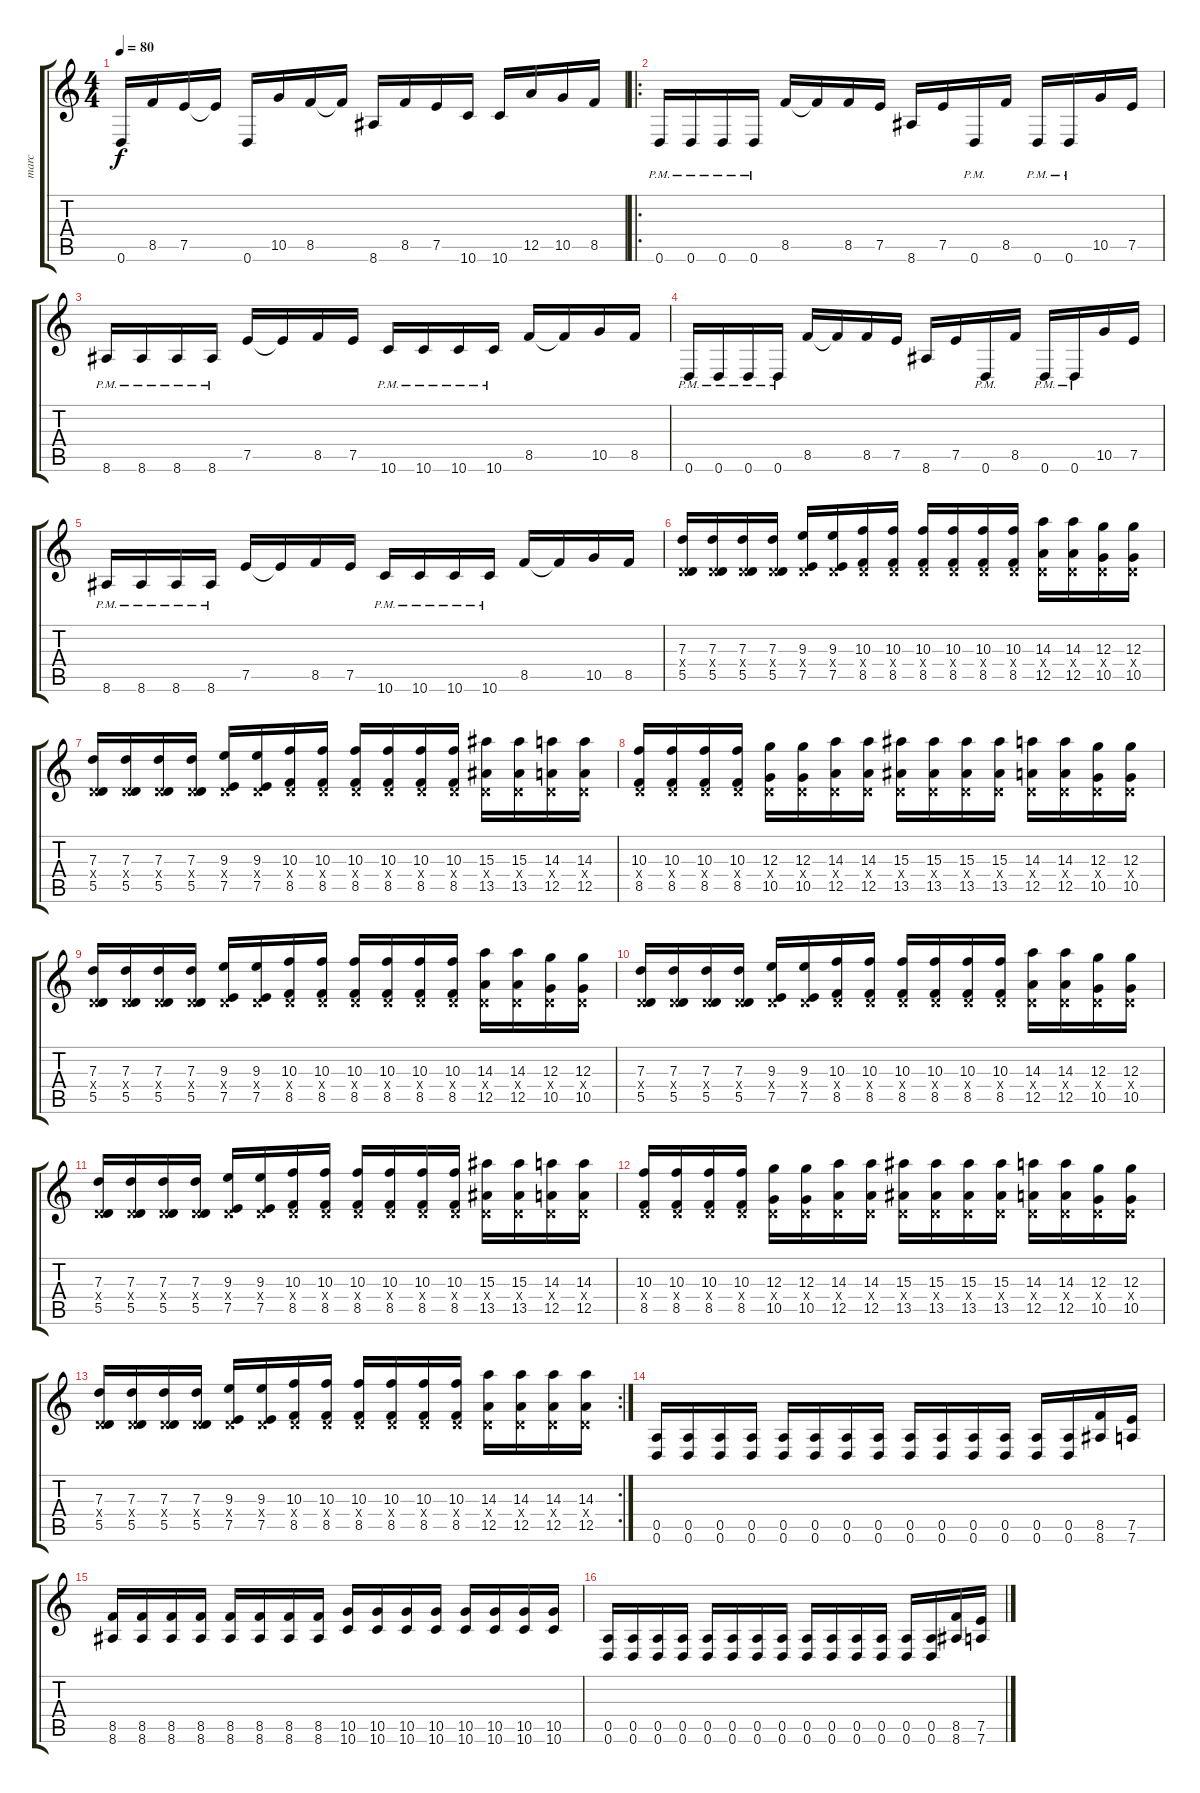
\track ("marc" "marc") {instrument distortionguitar}
\staff {score tabs}
\tuning (E4 B3 G3 D3 A2 D2) {hide}
\ts (4 4)
\tempo 80
\clef g2
\ks c
0.6.16{dy f} 8.5.16 7.5.16 7.5{t}.16 0.6.16 10.5.16 8.5.16 8.5{t}.16 8.6.16 8.5.16 7.5.16 10.6.16 10.6.16 12.5.16 10.5.16 8.5.16 |
\ro
0.6{pm}.16 0.6{pm}.16 0.6{pm}.16 0.6{pm}.16 8.5.16 8.5{t}.16 8.5.16 7.5.16 8.6.16 7.5.16 0.6{pm}.16 8.5.16 0.6{pm}.16 0.6{pm}.16 10.5.16 7.5.16 |
8.6{pm}.16 8.6{pm}.16 8.6{pm}.16 8.6{pm}.16 7.5.16 7.5{t}.16 8.5.16 7.5.16 10.6{pm}.16 10.6{pm}.16 10.6{pm}.16 10.6{pm}.16 8.5.16 8.5{t}.16 10.5.16 8.5.16 |
0.6{pm}.16 0.6{pm}.16 0.6{pm}.16 0.6{pm}.16 8.5.16 8.5{t}.16 8.5.16 7.5.16 8.6.16 7.5.16 0.6{pm}.16 8.5.16 0.6{pm}.16 0.6{pm}.16 10.5.16 7.5.16 |
8.6{pm}.16 8.6{pm}.16 8.6{pm}.16 8.6{pm}.16 7.5.16 7.5{t}.16 8.5.16 7.5.16 10.6{pm}.16 10.6{pm}.16 10.6{pm}.16 10.6{pm}.16 8.5.16 8.5{t}.16 10.5.16 8.5.16 |
(7.3 0.4{x} 5.5).16 (7.3 0.4{x} 5.5).16 (7.3 0.4{x} 5.5).16 (7.3 0.4{x} 5.5).16 (9.3 0.4{x} 7.5).16 (9.3 0.4{x} 7.5).16 (10.3 0.4{x} 8.5).16 (10.3 0.4{x} 8.5).16 (10.3 0.4{x} 8.5).16 (10.3 0.4{x} 8.5).16 (10.3 0.4{x} 8.5).16 (10.3 0.4{x} 8.5).16 (14.3 0.4{x} 12.5).16 (14.3 0.4{x} 12.5).16 (12.3 0.4{x} 10.5).16 (12.3 0.4{x} 10.5).16 |
(7.3 0.4{x} 5.5).16 (7.3 0.4{x} 5.5).16 (7.3 0.4{x} 5.5).16 (7.3 0.4{x} 5.5).16 (9.3 0.4{x} 7.5).16 (9.3 0.4{x} 7.5).16 (10.3 0.4{x} 8.5).16 (10.3 0.4{x} 8.5).16 (10.3 0.4{x} 8.5).16 (10.3 0.4{x} 8.5).16 (10.3 0.4{x} 8.5).16 (10.3 0.4{x} 8.5).16 (15.3 0.4{x} 13.5).16 (15.3 0.4{x} 13.5).16 (14.3 0.4{x} 12.5).16 (14.3 0.4{x} 12.5).16 |
(10.3 0.4{x} 8.5).16 (10.3 0.4{x} 8.5).16 (10.3 0.4{x} 8.5).16 (10.3 0.4{x} 8.5).16 (12.3 0.4{x} 10.5).16 (12.3 0.4{x} 10.5).16 (14.3 0.4{x} 12.5).16 (14.3 0.4{x} 12.5).16 (15.3 0.4{x} 13.5).16 (15.3 0.4{x} 13.5).16 (15.3 0.4{x} 13.5).16 (15.3 0.4{x} 13.5).16 (14.3 0.4{x} 12.5).16 (14.3 0.4{x} 12.5).16 (12.3 0.4{x} 10.5).16 (12.3 0.4{x} 10.5).16 |
(7.3 0.4{x} 5.5).16 (7.3 0.4{x} 5.5).16 (7.3 0.4{x} 5.5).16 (7.3 0.4{x} 5.5).16 (9.3 0.4{x} 7.5).16 (9.3 0.4{x} 7.5).16 (10.3 0.4{x} 8.5).16 (10.3 0.4{x} 8.5).16 (10.3 0.4{x} 8.5).16 (10.3 0.4{x} 8.5).16 (10.3 0.4{x} 8.5).16 (10.3 0.4{x} 8.5).16 (14.3 0.4{x} 12.5).16 (14.3 0.4{x} 12.5).16 (12.3 0.4{x} 10.5).16 (12.3 0.4{x} 10.5).16 |
(7.3 0.4{x} 5.5).16 (7.3 0.4{x} 5.5).16 (7.3 0.4{x} 5.5).16 (7.3 0.4{x} 5.5).16 (9.3 0.4{x} 7.5).16 (9.3 0.4{x} 7.5).16 (10.3 0.4{x} 8.5).16 (10.3 0.4{x} 8.5).16 (10.3 0.4{x} 8.5).16 (10.3 0.4{x} 8.5).16 (10.3 0.4{x} 8.5).16 (10.3 0.4{x} 8.5).16 (14.3 0.4{x} 12.5).16 (14.3 0.4{x} 12.5).16 (12.3 0.4{x} 10.5).16 (12.3 0.4{x} 10.5).16 |
(7.3 0.4{x} 5.5).16 (7.3 0.4{x} 5.5).16 (7.3 0.4{x} 5.5).16 (7.3 0.4{x} 5.5).16 (9.3 0.4{x} 7.5).16 (9.3 0.4{x} 7.5).16 (10.3 0.4{x} 8.5).16 (10.3 0.4{x} 8.5).16 (10.3 0.4{x} 8.5).16 (10.3 0.4{x} 8.5).16 (10.3 0.4{x} 8.5).16 (10.3 0.4{x} 8.5).16 (15.3 0.4{x} 13.5).16 (15.3 0.4{x} 13.5).16 (14.3 0.4{x} 12.5).16 (14.3 0.4{x} 12.5).16 |
(10.3 0.4{x} 8.5).16 (10.3 0.4{x} 8.5).16 (10.3 0.4{x} 8.5).16 (10.3 0.4{x} 8.5).16 (12.3 0.4{x} 10.5).16 (12.3 0.4{x} 10.5).16 (14.3 0.4{x} 12.5).16 (14.3 0.4{x} 12.5).16 (15.3 0.4{x} 13.5).16 (15.3 0.4{x} 13.5).16 (15.3 0.4{x} 13.5).16 (15.3 0.4{x} 13.5).16 (14.3 0.4{x} 12.5).16 (14.3 0.4{x} 12.5).16 (12.3 0.4{x} 10.5).16 (12.3 0.4{x} 10.5).16 |
\rc 2
(7.3 0.4{x} 5.5).16 (7.3 0.4{x} 5.5).16 (7.3 0.4{x} 5.5).16 (7.3 0.4{x} 5.5).16 (9.3 0.4{x} 7.5).16 (9.3 0.4{x} 7.5).16 (10.3 0.4{x} 8.5).16 (10.3 0.4{x} 8.5).16 (10.3 0.4{x} 8.5).16 (10.3 0.4{x} 8.5).16 (10.3 0.4{x} 8.5).16 (10.3 0.4{x} 8.5).16 (14.3 0.4{x} 12.5).16 (14.3 0.4{x} 12.5).16 (14.3 0.4{x} 12.5).16 (14.3 0.4{x} 12.5).16 |
(0.5 0.6).16 (0.5 0.6).16 (0.5 0.6).16 (0.5 0.6).16 (0.5 0.6).16 (0.5 0.6).16 (0.5 0.6).16 (0.5 0.6).16 (0.5 0.6).16 (0.5 0.6).16 (0.5 0.6).16 (0.5 0.6).16 (0.5 0.6).16 (0.5 0.6).16 (8.5 8.6).16 (7.5 7.6).16 |
(8.5 8.6).16 (8.5 8.6).16 (8.5 8.6).16 (8.5 8.6).16 (8.5 8.6).16 (8.5 8.6).16 (8.5 8.6).16 (8.5 8.6).16 (10.5 10.6).16 (10.5 10.6).16 (10.5 10.6).16 (10.5 10.6).16 (10.5 10.6).16 (10.5 10.6).16 (10.5 10.6).16 (10.5 10.6).16 |
(0.5 0.6).16 (0.5 0.6).16 (0.5 0.6).16 (0.5 0.6).16 (0.5 0.6).16 (0.5 0.6).16 (0.5 0.6).16 (0.5 0.6).16 (0.5 0.6).16 (0.5 0.6).16 (0.5 0.6).16 (0.5 0.6).16 (0.5 0.6).16 (0.5 0.6).16 (8.5 8.6).16 (7.5 7.6).16
